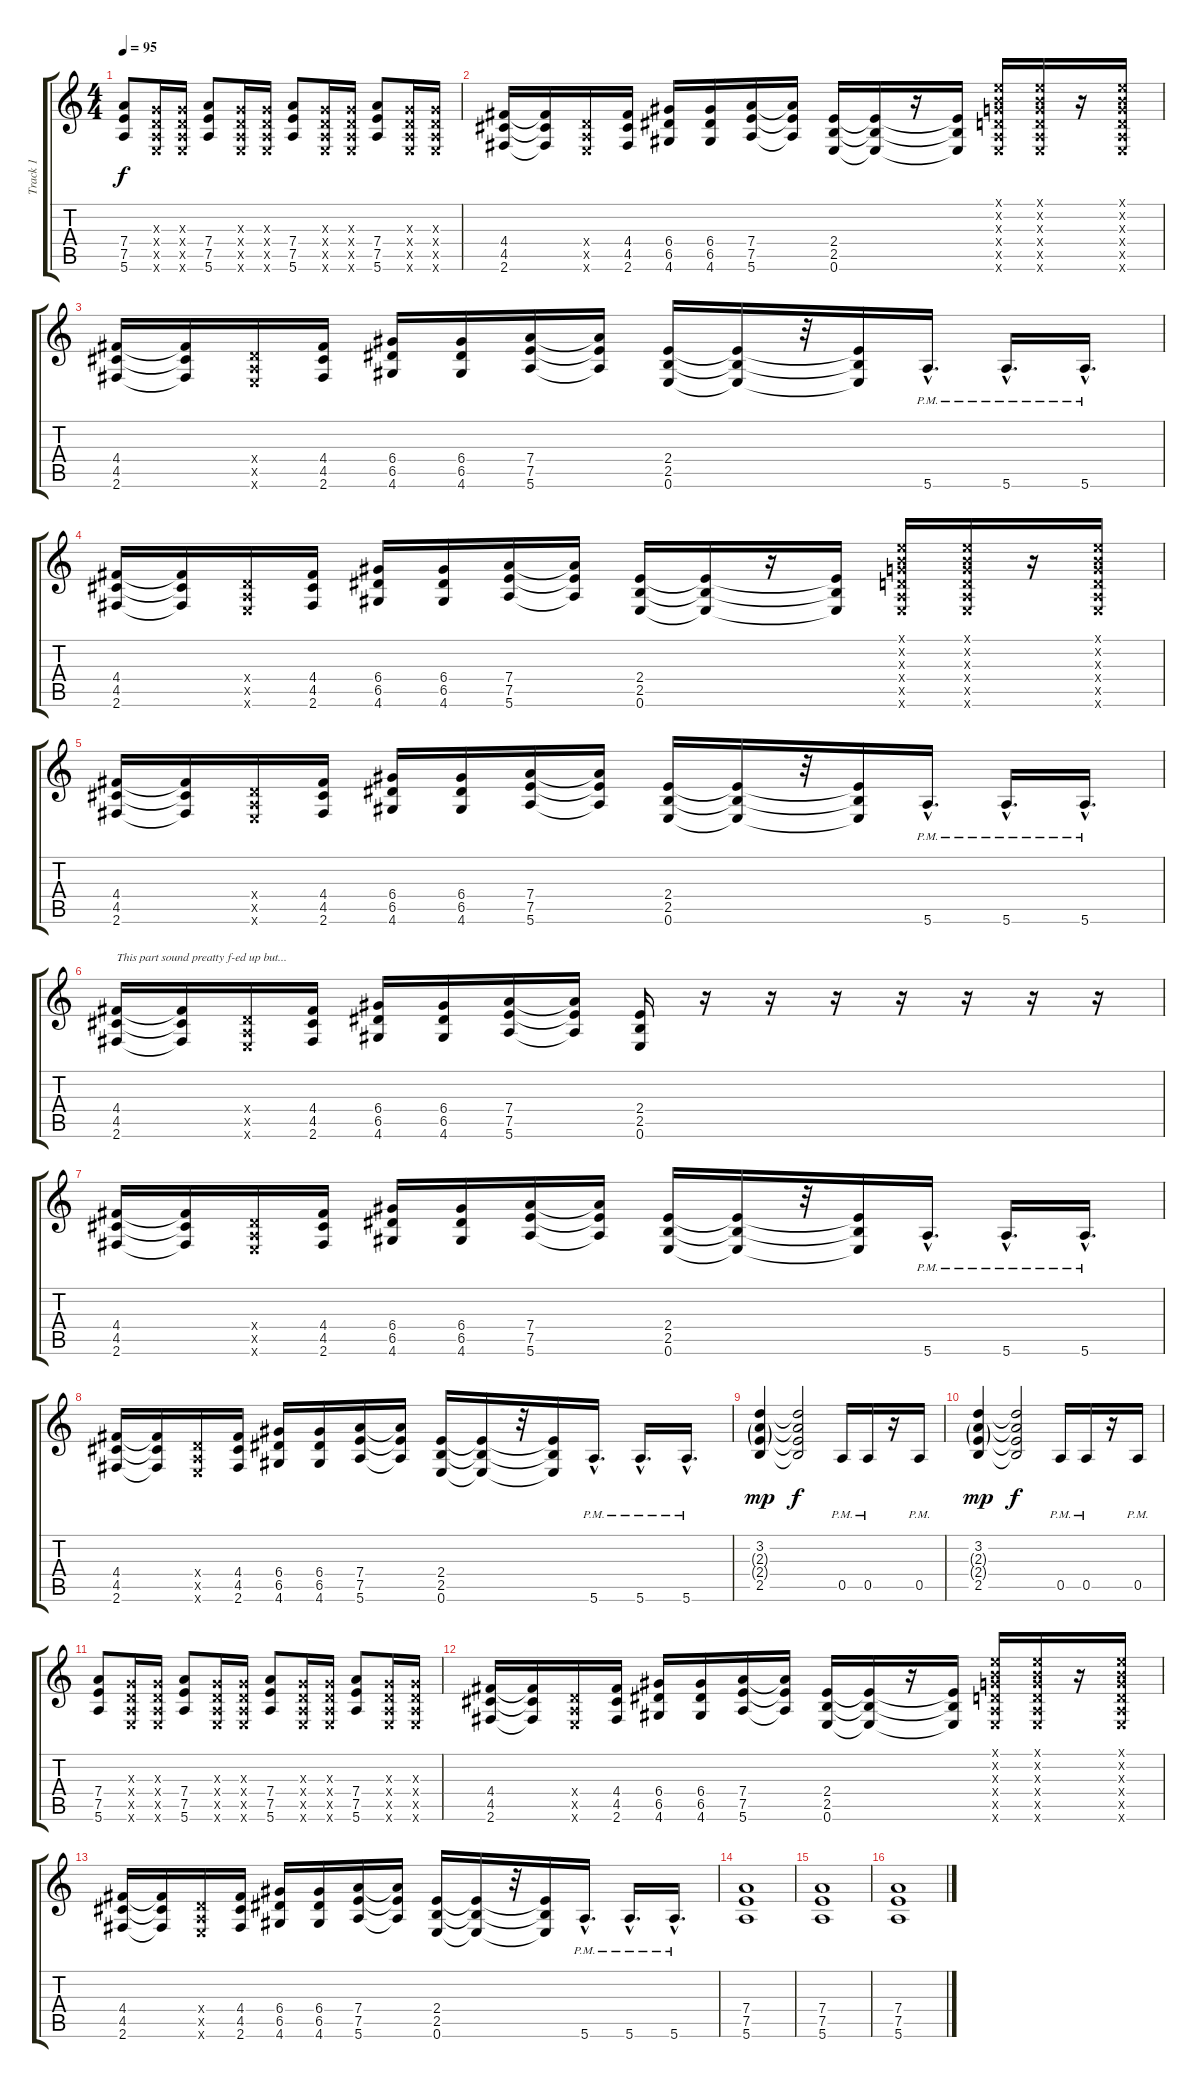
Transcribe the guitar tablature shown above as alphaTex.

\track ("Track 1" "Track 1") {instrument distortionguitar}
\staff {score tabs}
\tuning (E4 B3 G3 D3 A2 E2) {hide}
\ts (4 4)
\tempo 95
\clef g2
\ks c
(7.4 7.5 5.6).8{dy f} (0.3{x} 0.4{x} 0.5{x} 0.6{x}).16 (0.3{x} 0.4{x} 0.5{x} 0.6{x}).16 (7.4 7.5 5.6).8 (0.3{x} 0.4{x} 0.5{x} 0.6{x}).16 (0.3{x} 0.4{x} 0.5{x} 0.6{x}).16 (7.4 7.5 5.6).8 (0.3{x} 0.4{x} 0.5{x} 0.6{x}).16 (0.3{x} 0.4{x} 0.5{x} 0.6{x}).16 (7.4 7.5 5.6).8 (0.3{x} 0.4{x} 0.5{x} 0.6{x}).16 (0.3{x} 0.4{x} 0.5{x} 0.6{x}).16 |
(4.4 4.5 2.6).16 (4.4{t} 4.5{t} 2.6{t}).16 (0.4{x} 0.5{x} 0.6{x}).16 (4.4 4.5 2.6).16 (6.4 6.5 4.6).16 (6.4 6.5 4.6).16 (7.4 7.5 5.6).16 (7.4{t} 7.5{t} 5.6{t}).16 (2.4 2.5 0.6).16 (2.4{t} 2.5{t} 0.6{t}).16 r.16 (2.4{t} 2.5{t} 0.6{t}).16 (0.1{x} 0.2{x} 0.3{x} 0.4{x} 0.5{x} 0.6{x}).16 (0.1{x} 0.2{x} 0.3{x} 0.4{x} 0.5{x} 0.6{x}).16 r.16 (0.1{x} 0.2{x} 0.3{x} 0.4{x} 0.5{x} 0.6{x}).16 |
(4.4 4.5 2.6).16 (4.4{t} 4.5{t} 2.6{t}).16 (0.4{x} 0.5{x} 0.6{x}).16 (4.4 4.5 2.6).16 (6.4 6.5 4.6).16 (6.4 6.5 4.6).16 (7.4 7.5 5.6).16 (7.4{t} 7.5{t} 5.6{t}).16 (2.4 2.5 0.6).16 (2.4{t} 2.5{t} 0.6{t}).16 r.32 (2.4{t} 2.5{t} 0.6{t}).16 5.6{hac pm}.16{d} 5.6{hac pm}.16{d} 5.6{hac pm}.16{d} |
(4.4 4.5 2.6).16 (4.4{t} 4.5{t} 2.6{t}).16 (0.4{x} 0.5{x} 0.6{x}).16 (4.4 4.5 2.6).16 (6.4 6.5 4.6).16 (6.4 6.5 4.6).16 (7.4 7.5 5.6).16 (7.4{t} 7.5{t} 5.6{t}).16 (2.4 2.5 0.6).16 (2.4{t} 2.5{t} 0.6{t}).16 r.16 (2.4{t} 2.5{t} 0.6{t}).16 (0.1{x} 0.2{x} 0.3{x} 0.4{x} 0.5{x} 0.6{x}).16 (0.1{x} 0.2{x} 0.3{x} 0.4{x} 0.5{x} 0.6{x}).16 r.16 (0.1{x} 0.2{x} 0.3{x} 0.4{x} 0.5{x} 0.6{x}).16 |
(4.4 4.5 2.6).16 (4.4{t} 4.5{t} 2.6{t}).16 (0.4{x} 0.5{x} 0.6{x}).16 (4.4 4.5 2.6).16 (6.4 6.5 4.6).16 (6.4 6.5 4.6).16 (7.4 7.5 5.6).16 (7.4{t} 7.5{t} 5.6{t}).16 (2.4 2.5 0.6).16 (2.4{t} 2.5{t} 0.6{t}).16 r.32 (2.4{t} 2.5{t} 0.6{t}).16 5.6{hac pm}.16{d} 5.6{hac pm}.16{d} 5.6{hac pm}.16{d} |
(4.4 4.5 2.6).16{txt "This part sound preatty f-ed up but..."} (4.4{t} 4.5{t} 2.6{t}).16 (0.4{x} 0.5{x} 0.6{x}).16 (4.4 4.5 2.6).16 (6.4 6.5 4.6).16 (6.4 6.5 4.6).16 (7.4 7.5 5.6).16 (7.4{t} 7.5{t} 5.6{t}).16 (2.4 2.5 0.6).16 r.16 r.16 r.16 r.16 r.16 r.16 r.16 |
(4.4 4.5 2.6).16 (4.4{t} 4.5{t} 2.6{t}).16 (0.4{x} 0.5{x} 0.6{x}).16 (4.4 4.5 2.6).16 (6.4 6.5 4.6).16 (6.4 6.5 4.6).16 (7.4 7.5 5.6).16 (7.4{t} 7.5{t} 5.6{t}).16 (2.4 2.5 0.6).16 (2.4{t} 2.5{t} 0.6{t}).16 r.32 (2.4{t} 2.5{t} 0.6{t}).16 5.6{hac pm}.16{d} 5.6{hac pm}.16{d} 5.6{hac pm}.16{d} |
(4.4 4.5 2.6).16 (4.4{t} 4.5{t} 2.6{t}).16 (0.4{x} 0.5{x} 0.6{x}).16 (4.4 4.5 2.6).16 (6.4 6.5 4.6).16 (6.4 6.5 4.6).16 (7.4 7.5 5.6).16 (7.4{t} 7.5{t} 5.6{t}).16 (2.4 2.5 0.6).16 (2.4{t} 2.5{t} 0.6{t}).16 r.32 (2.4{t} 2.5{t} 0.6{t}).16 5.6{hac pm}.16{d} 5.6{hac pm}.16{d} 5.6{hac pm}.16{d} |
(3.2 2.3{g} 2.4{g} 2.5).4{dy mp} (3.2{t} 2.3{t} 2.4{t} 2.5{t}).2{dy f} 0.5{pm}.16 0.5{pm}.16 r.16 0.5{pm}.16 |
(3.2 2.3{g} 2.4{g} 2.5).4{dy mp} (3.2{t} 2.3{t} 2.4{t} 2.5{t}).2{dy f} 0.5{pm}.16 0.5{pm}.16 r.16 0.5{pm}.16 |
(7.4 7.5 5.6).8 (0.3{x} 0.4{x} 0.5{x} 0.6{x}).16 (0.3{x} 0.4{x} 0.5{x} 0.6{x}).16 (7.4 7.5 5.6).8 (0.3{x} 0.4{x} 0.5{x} 0.6{x}).16 (0.3{x} 0.4{x} 0.5{x} 0.6{x}).16 (7.4 7.5 5.6).8 (0.3{x} 0.4{x} 0.5{x} 0.6{x}).16 (0.3{x} 0.4{x} 0.5{x} 0.6{x}).16 (7.4 7.5 5.6).8 (0.3{x} 0.4{x} 0.5{x} 0.6{x}).16 (0.3{x} 0.4{x} 0.5{x} 0.6{x}).16 |
(4.4 4.5 2.6).16 (4.4{t} 4.5{t} 2.6{t}).16 (0.4{x} 0.5{x} 0.6{x}).16 (4.4 4.5 2.6).16 (6.4 6.5 4.6).16 (6.4 6.5 4.6).16 (7.4 7.5 5.6).16 (7.4{t} 7.5{t} 5.6{t}).16 (2.4 2.5 0.6).16 (2.4{t} 2.5{t} 0.6{t}).16 r.16 (2.4{t} 2.5{t} 0.6{t}).16 (0.1{x} 0.2{x} 0.3{x} 0.4{x} 0.5{x} 0.6{x}).16 (0.1{x} 0.2{x} 0.3{x} 0.4{x} 0.5{x} 0.6{x}).16 r.16 (0.1{x} 0.2{x} 0.3{x} 0.4{x} 0.5{x} 0.6{x}).16 |
(4.4 4.5 2.6).16 (4.4{t} 4.5{t} 2.6{t}).16 (0.4{x} 0.5{x} 0.6{x}).16 (4.4 4.5 2.6).16 (6.4 6.5 4.6).16 (6.4 6.5 4.6).16 (7.4 7.5 5.6).16 (7.4{t} 7.5{t} 5.6{t}).16 (2.4 2.5 0.6).16 (2.4{t} 2.5{t} 0.6{t}).16 r.32 (2.4{t} 2.5{t} 0.6{t}).16 5.6{hac pm}.16{d} 5.6{hac pm}.16{d} 5.6{hac pm}.16{d} |
(7.4 7.5 5.6).1 |
(7.4 7.5 5.6).1 |
(7.4 7.5 5.6).1
